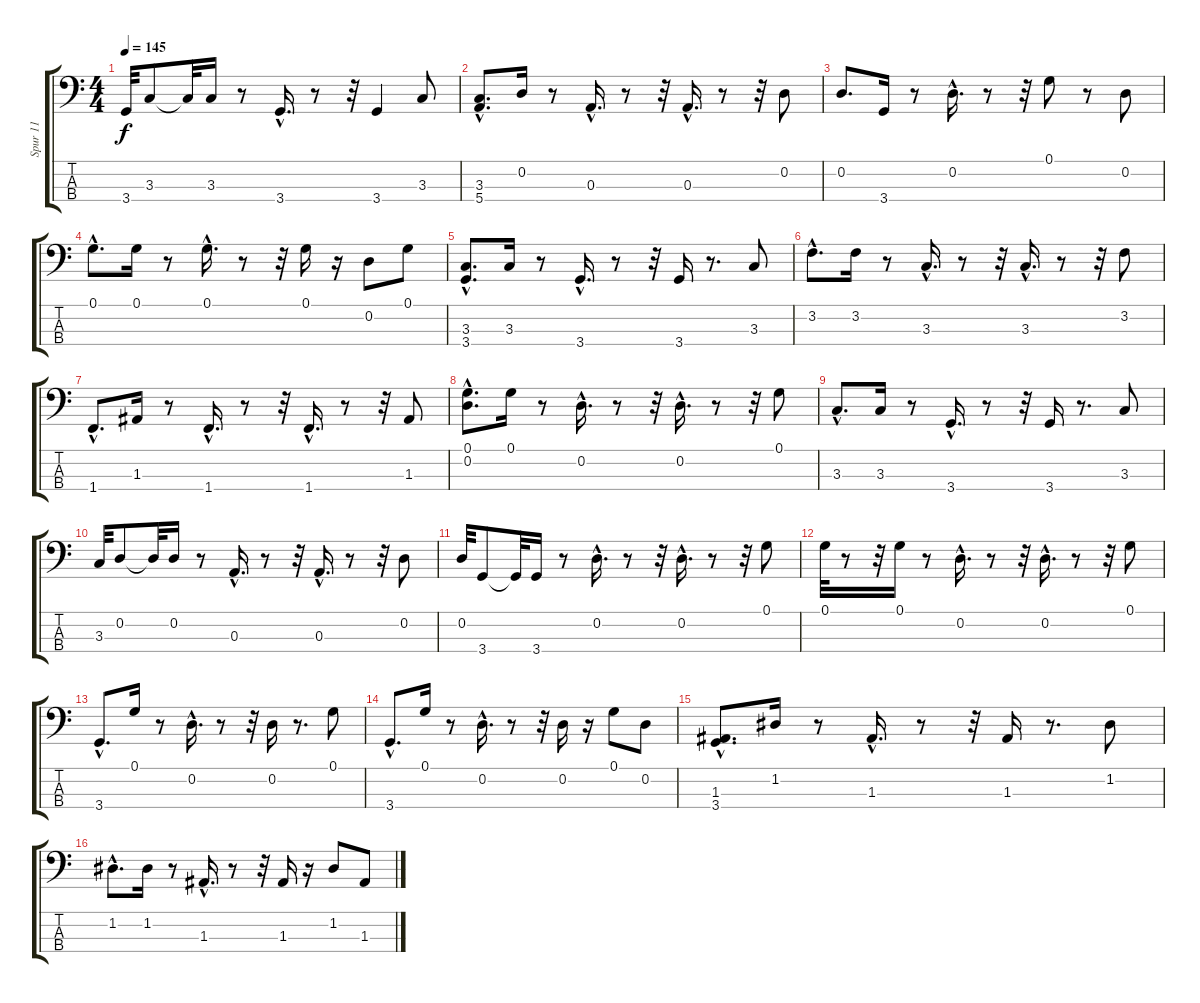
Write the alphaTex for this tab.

\track ("Spur 11" "Spur 11") {instrument synthbass1}
\staff {score tabs}
\tuning (G2 D2 A1 E1) {hide}
\ts (4 4)
\tempo 145
\clef f4
\ks c
3.4.32{dy f} 3.3.8 3.3{t}.32 3.3.16 r.8 3.4{hac}.16{d} r.8 r.32 3.4.4 3.3.8 |
(3.3 5.4{hac}).8{d} 0.2.16 r.8 0.3{hac}.16{d} r.8 r.32 0.3{hac}.16{d} r.8 r.32 0.2.8 |
0.2.8{d} 3.4.16 r.8 0.2{hac}.16{d} r.8 r.32 0.1.8 r.8 0.2.8 |
0.1{hac}.8{d} 0.1.16 r.8 0.1{hac}.16{d} r.8 r.32 0.1.16 r.16 0.2.8 0.1.8 |
(3.3 3.4{hac}).8{d} 3.3.16 r.8 3.4{hac}.16{d} r.8 r.32 3.4.16 r.8{d} 3.3.8 |
3.2{hac}.8{d} 3.2.16 r.8 3.3{hac}.16{d} r.8 r.32 3.3{hac}.16{d} r.8 r.32 3.2.8 |
1.4{hac}.8{d} 1.3.16 r.8 1.4{hac}.16{d} r.8 r.32 1.4{hac}.16{d} r.8 r.32 1.3.8 |
(0.1{hac} 0.2{hac}).8{d} 0.1.16 r.8 0.2{hac}.16{d} r.8 r.32 0.2{hac}.16{d} r.8 r.32 0.1.8 |
3.3{hac}.8{d} 3.3.16 r.8 3.4{hac}.16{d} r.8 r.32 3.4.16 r.8{d} 3.3.8 |
3.3.32 0.2.8 0.2{t}.32 0.2.16 r.8 0.3{hac}.16{d} r.8 r.32 0.3{hac}.16{d} r.8 r.32 0.2.8 |
0.2.32 3.4.8 3.4{t}.32 3.4.16 r.8 0.2{hac}.16{d} r.8 r.32 0.2{hac}.16{d} r.8 r.32 0.1.8 |
0.1.32 r.8 r.32 0.1.16 r.8 0.2{hac}.16{d} r.8 r.32 0.2{hac}.16{d} r.8 r.32 0.1.8 |
3.4{hac}.8{d} 0.1.16 r.8 0.2{hac}.16{d} r.8 r.32 0.2.16 r.8{d} 0.1.8 |
3.4{hac}.8{d} 0.1.16 r.8 0.2{hac}.16{d} r.8 r.32 0.2.16 r.16 0.1.8 0.2.8 |
(1.3{hac} 3.4).8{d} 1.2.16 r.8 1.3{hac}.16{d} r.8 r.32 1.3.16 r.8{d} 1.2.8 |
1.2{hac}.8{d} 1.2.16 r.8 1.3{hac}.16{d} r.8 r.32 1.3.16 r.16 1.2.8 1.3.8
